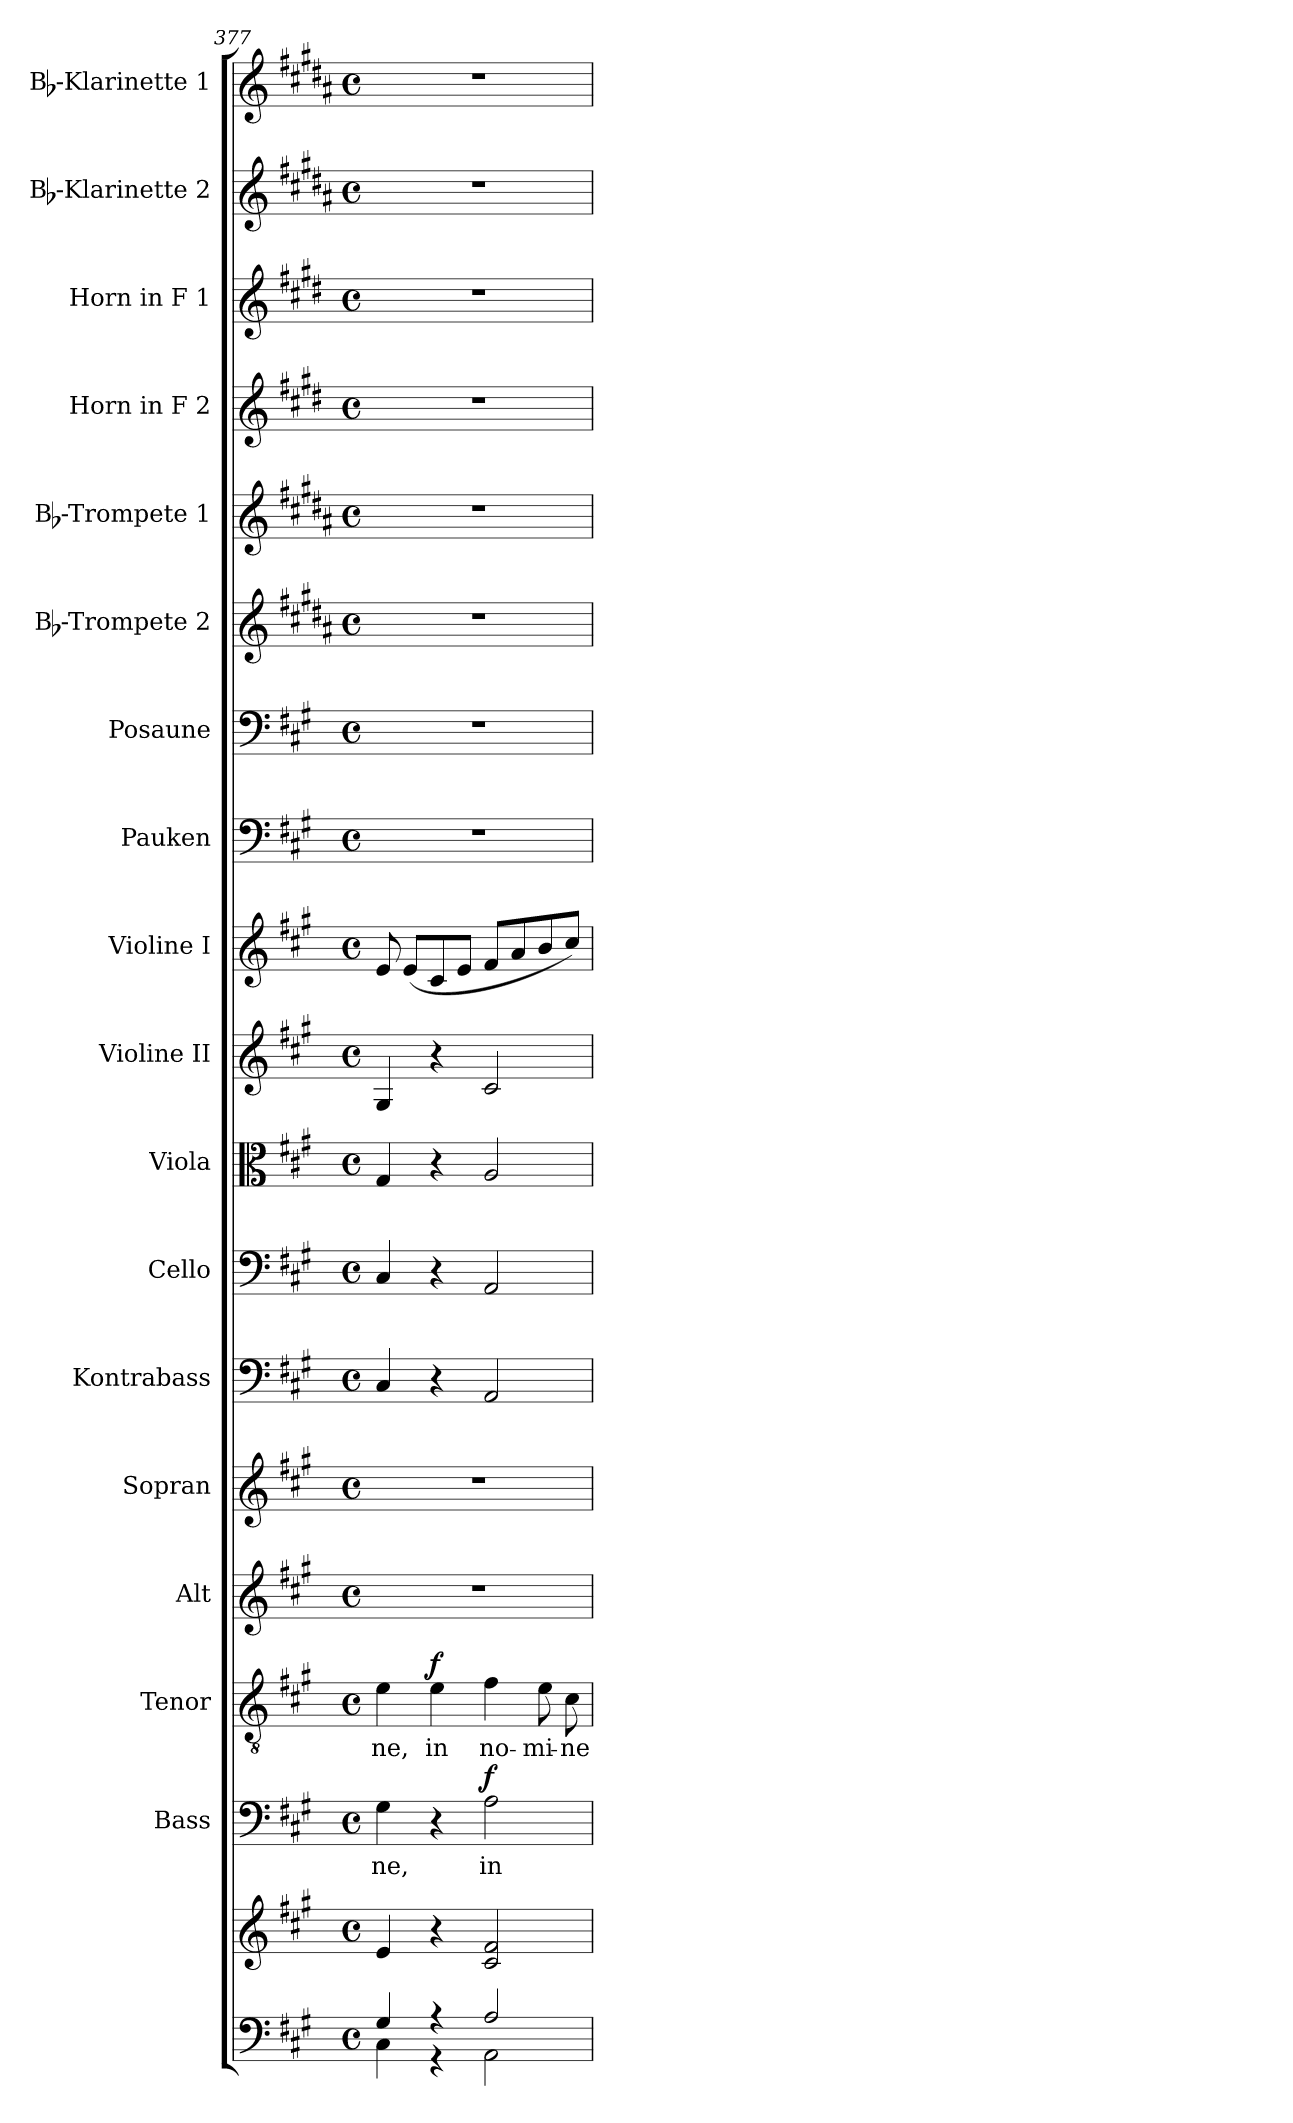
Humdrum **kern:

**kern	**kern	**kern	**text	**dynam	**kern	**text	**dynam	**kern	**kern	**kern	**kern	**kern	**kern	**kern	**kern	**kern	**kern	**kern	**kern	**kern	**kern	**kern
*part18	*part18	*part17	*part17	*part17	*part16	*part16	*part16	*part15	*part14	*part13	*part12	*part11	*part10	*part9	*part8	*part7	*part6	*part5	*part4	*part3	*part2	*part1
*staff19	*staff18	*staff17	*staff17	*staff17	*staff16	*staff16	*staff16	*staff15	*staff14	*staff13	*staff12	*staff11	*staff10	*staff9	*staff8	*staff7	*staff6	*staff5	*staff4	*staff3	*staff2	*staff1
*	*	*I"Bass	*	*	*I"Tenor	*	*	*I"Alt	*I"Sopran	*I"Kontrabass	*I"Cello	*I"Viola	*I"Violine II	*I"Violine I	*I"Pauken	*I"Posaune	*I"Bb-Trompete 2	*I"Bb-Trompete 1	*I"Horn in F 2	*I"Horn in F 1	*I"Bb-Klarinette 2	*I"Bb-Klarinette 1
*	*	*I'B.	*	*	*I'T.	*	*	*I'A.	*I'S.	*I'Kb.	*	*I'Vla.	*I'Vl. II	*I'Vl. I	*I'Pk.	*I'Pos.	*I'Bb Trp. 2	*I'Bb Trp. 1	*	*	*I'Bb Kl. 2	*I'Bb Kl. 1
*clefF4	*clefG2	*clefF4	*	*	*clefGv2	*	*	*clefG2	*clefG2	*clefF4	*clefF4	*clefC3	*clefG2	*clefG2	*clefF4	*clefF4	*clefG2	*clefG2	*clefG2	*clefG2	*clefG2	*clefG2
*	*	*	*	*	*	*	*	*	*	*ITrd7c12	*	*	*	*	*	*	*ITrd1c2	*ITrd1c2	*ITrd4c7	*ITrd4c7	*ITrd1c2	*ITrd1c2
*k[f#c#g#]	*k[f#c#g#]	*k[f#c#g#]	*	*	*k[f#c#g#]	*	*	*k[f#c#g#]	*k[f#c#g#]	*k[f#c#g#]	*k[f#c#g#]	*k[f#c#g#]	*k[f#c#g#]	*k[f#c#g#]	*k[f#c#g#]	*k[f#c#g#]	*k[f#c#g#]	*k[f#c#g#]	*k[f#c#g#]	*k[f#c#g#]	*k[f#c#g#]	*k[f#c#g#]
*A:	*A:	*A:	*	*	*A:	*	*	*A:	*A:	*A:	*A:	*A:	*A:	*A:	*A:	*A:	*A:	*A:	*A:	*A:	*A:	*A:
*M4/4	*M4/4	*M4/4	*	*	*M4/4	*	*	*M4/4	*M4/4	*M4/4	*M4/4	*M4/4	*M4/4	*M4/4	*M4/4	*M4/4	*M4/4	*M4/4	*M4/4	*M4/4	*M4/4	*M4/4
*met(c)	*met(c)	*met(c)	*	*	*met(c)	*	*	*met(c)	*met(c)	*met(c)	*met(c)	*met(c)	*met(c)	*met(c)	*met(c)	*met(c)	*met(c)	*met(c)	*met(c)	*met(c)	*met(c)	*met(c)
=377	=377	=377	=377	=377	=377	=377	=377	=377	=377	=377	=377	=377	=377	=377	=377	=377	=377	=377	=377	=377	=377	=377
*^	*	*	*	*	*	*	*	*	*	*	*	*	*	*	*	*	*	*	*	*	*	*
!	!	!	!	!LO:LY:b	!	!	!LO:LY:b	!	!	!	!	!	!	!	!	!	!	!	!	!	!	!	!
4G#/	4C#\	4e/	4G#\	-ne,	.	4e\	-ne,	.	1r	1r	4CC#/	4C#/	4G#/	4G#/	8e/	1r	1r	1r	1r	1r	1r	1r	1r
.	.	.	.	.	.	.	.	.	.	.	.	.	.	.	(<8e/L	.	.	.	.	.	.	.	.
!	!	!	!	!	!	!	!LO:LY:b	!LO:DY:a	!	!	!	!	!	!	!	!	!	!	!	!	!	!	!
4r	4r	4r	4r	.	.	4e\	in	f	.	.	4r	4r	4r	4r	8c#/	.	.	.	.	.	.	.	.
.	.	.	.	.	.	.	.	.	.	.	.	.	.	.	8e/J	.	.	.	.	.	.	.	.
!	!	!	!	!LO:LY:b	!LO:DY:a	!	!LO:LY:b	!	!	!	!	!	!	!	!	!	!	!	!	!	!	!	!
2A/	2AA\	2c#/ 2f#/	2A\	in	f	4f#\	no-	.	.	.	2AAA/	2AA/	2A/	2c#/	8f#/L	.	.	.	.	.	.	.	.
.	.	.	.	.	.	.	.	.	.	.	.	.	.	.	8a/	.	.	.	.	.	.	.	.
!	!	!	!	!	!	!	!LO:LY:b	!	!	!	!	!	!	!	!	!	!	!	!	!	!	!	!
.	.	.	.	.	.	8e\	-mi-	.	.	.	.	.	.	.	8b/	.	.	.	.	.	.	.	.
!	!	!	!	!	!	!	!LO:LY:b	!	!	!	!	!	!	!	!	!	!	!	!	!	!	!	!
.	.	.	.	.	.	8c#\	-ne	.	.	.	.	.	.	.	8cc#/J)	.	.	.	.	.	.	.	.
*v	*v	*	*	*	*	*	*	*	*	*	*	*	*	*	*	*	*	*	*	*	*	*	*
=	=	=	=	=	=	=	=	=	=	=	=	=	=	=	=	=	=	=	=	=	=	=
*-	*-	*-	*-	*-	*-	*-	*-	*-	*-	*-	*-	*-	*-	*-	*-	*-	*-	*-	*-	*-	*-	*-
